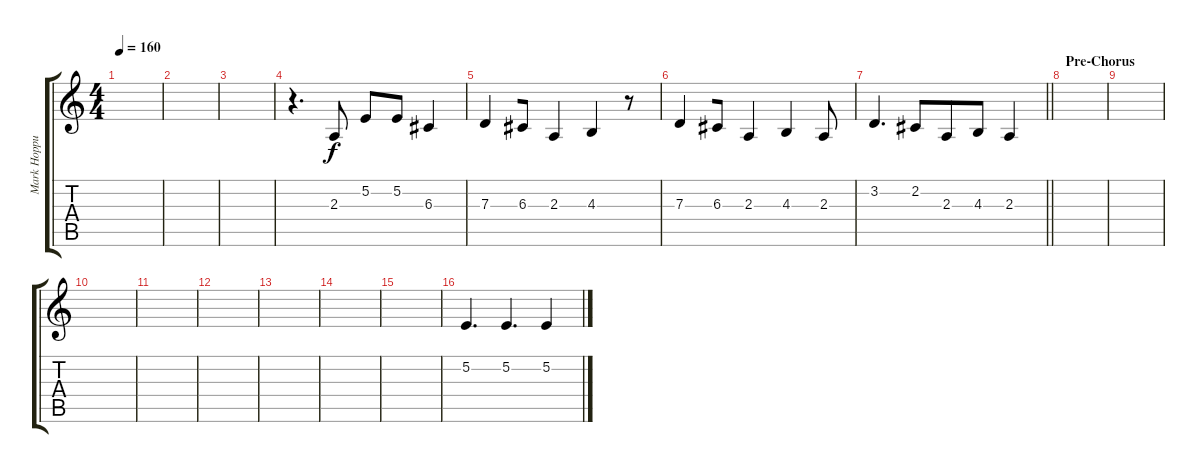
\track ("Mark Hoppus - Bass" "Mark Hoppu") {instrument altosax}
\staff {score tabs}
\tuning (E4 B3 G3 D3 A2 E2) {hide}
\ts (4 4)
\tempo 160
\clef g2
\ks c
|
|
|
r.4{d} 2.3.8 5.2.8 5.2.8{beam merge} 6.3.4 |
7.3.4{beam merge} 6.3.8 2.3.4{beam merge} 4.3.4 r.8 |
7.3.4{beam merge} 6.3.8 2.3.4{beam merge} 4.3.4 2.3.8 |
\barLineRight lightlight
3.2.4{d} 2.2.8{beam merge} 2.3.8{beam merge} 4.3.8 2.3.4 |
\section ("" "Pre-Chorus")
|
|
|
|
|
|
|
|
5.2.4{d} 5.2.4{d} 5.2.4
